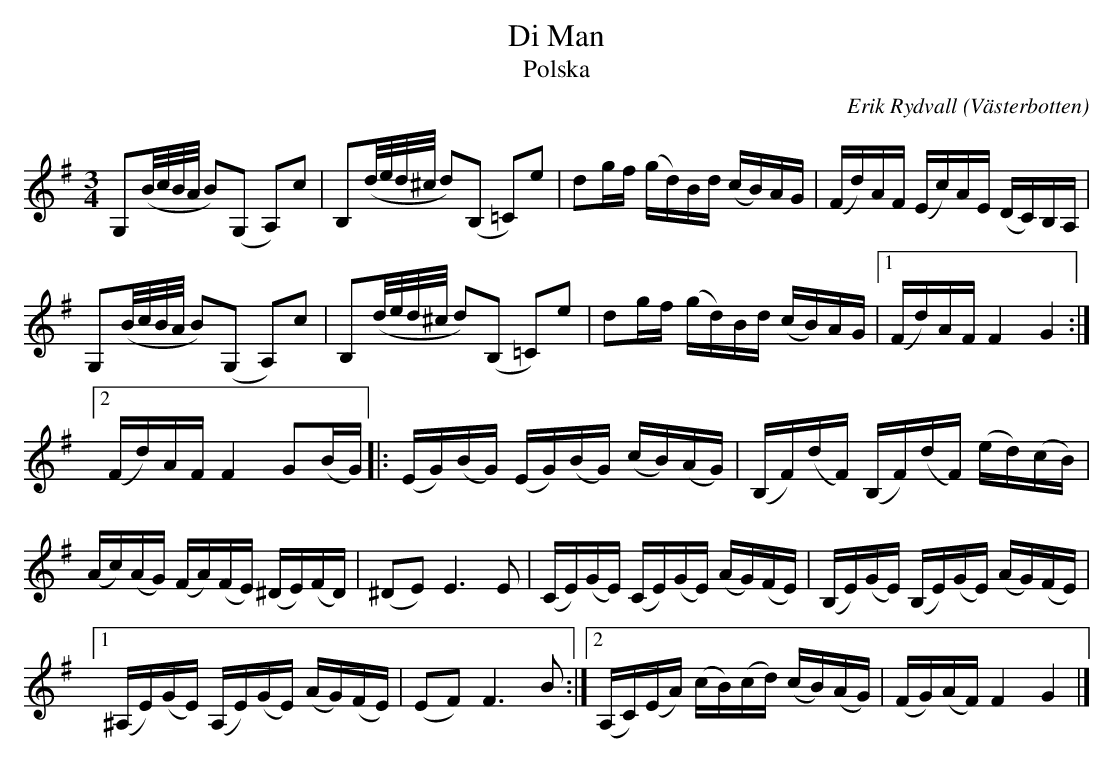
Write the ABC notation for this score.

X:1
T:Di Man
T:Polska
O:Västerbotten
C:Erik Rydvall
M:3/4
L:1/16
K:G
V:1
G,2(B/c/B/A/ B2)(G,2 A,2)c2 | B,2(d/e/d/^c/ d2)(B,2 =C2)e2 | d2gf (gd)Bd (cB)AG | (Fd)AF (Ec)AE (DC)B,A, |
G,2(B/c/B/A/ B2)(G,2 A,2)c2 | B,2(d/e/d/^c/ d2)(B,2 =C2)e2 | d2gf (gd)Bd (cB)AG |1 (Fd)AF F4 G4 :|2
(Fd)AF F4 G2(BG) |: (EG)(BG) (EG)(BG) (cB)(AG) | (B,F)(dF) (B,F)(dF) (ed)(cB) |
(Ac)(AG) (FA)(FE) (^DE)(FD) | (^D2E2) E6 E2 | (CE)(GE) (CE)(GE) (AG)(FE) | (B,E)(GE) (B,E)(GE) (AG)(FE) |1
(^A,E)(GE) (A,E)(GE) (AG)(FE) | (E2F2) F6 B2 :|2 (A,C)(EA) (cB)(cd) (cB)(AG) | (FG)(AF) F4 G4 |]
